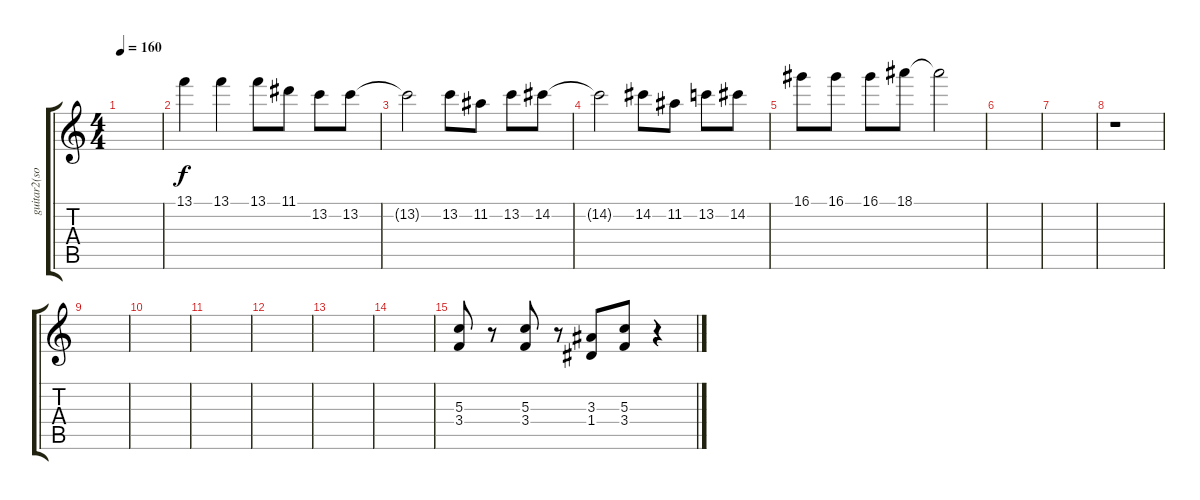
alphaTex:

\track ("guitar2(solo)" "guitar2(so") {instrument distortionguitar}
\staff {score tabs}
\tuning (E4 B3 G3 D3 A2 E2) {hide}
\ts (4 4)
\tempo 160
\clef g2
\ks c
|
13.1.4 13.1.4 13.1.8 11.1.8 13.2.8 13.2.8 |
13.2{t}.2 13.2.8 11.2.8 13.2.8 14.2.8 |
14.2{t}.2 14.2.8 11.2.8 13.2.8 14.2.8 |
16.1.8 16.1.8 16.1.8 18.1.8 18.1{t}.2 |
|
|
r.1 |
|
|
|
|
|
|
(5.3 3.4).8 r.8 (5.3 3.4).8 r.8 (3.3 1.4).8 (5.3 3.4).8 r.4
